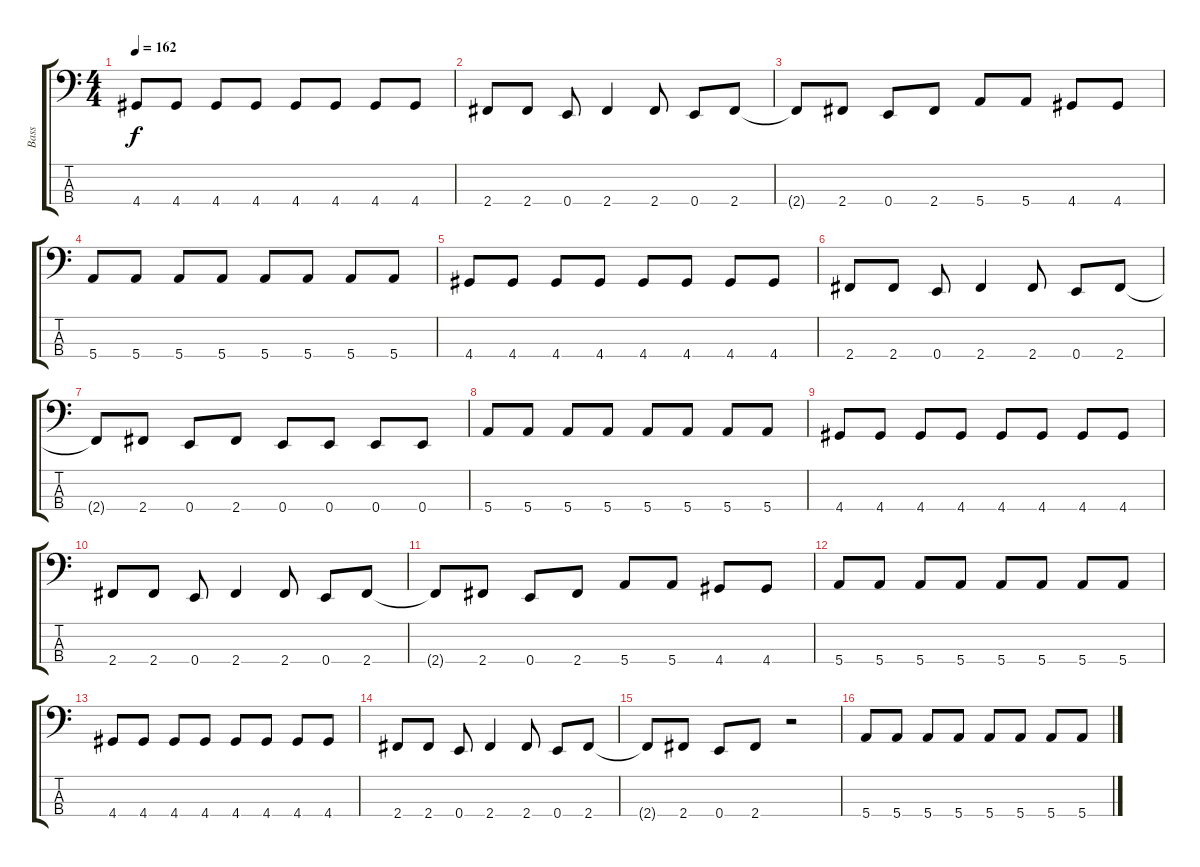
\track ("Bass" "Bass") {instrument electricbassfinger}
\staff {score tabs}
\tuning (G2 D2 A1 E1) {hide}
\ts (4 4)
\tempo 162
\clef f4
\ks c
4.4.8{dy f} 4.4.8 4.4.8 4.4.8 4.4.8 4.4.8 4.4.8 4.4.8 |
2.4.8 2.4.8 0.4.8 2.4.4 2.4.8 0.4.8 2.4.8 |
2.4{t}.8 2.4.8 0.4.8 2.4.8 5.4.8 5.4.8 4.4.8 4.4.8 |
5.4.8 5.4.8 5.4.8 5.4.8 5.4.8 5.4.8 5.4.8 5.4.8 |
4.4.8 4.4.8 4.4.8 4.4.8 4.4.8 4.4.8 4.4.8 4.4.8 |
2.4.8 2.4.8 0.4.8 2.4.4 2.4.8 0.4.8 2.4.8 |
2.4{t}.8 2.4.8 0.4.8 2.4.8 0.4.8 0.4.8 0.4.8 0.4.8 |
5.4.8 5.4.8 5.4.8 5.4.8 5.4.8 5.4.8 5.4.8 5.4.8 |
4.4.8 4.4.8 4.4.8 4.4.8 4.4.8 4.4.8 4.4.8 4.4.8 |
2.4.8 2.4.8 0.4.8 2.4.4 2.4.8 0.4.8 2.4.8 |
2.4{t}.8 2.4.8 0.4.8 2.4.8 5.4.8 5.4.8 4.4.8 4.4.8 |
5.4.8 5.4.8 5.4.8 5.4.8 5.4.8 5.4.8 5.4.8 5.4.8 |
4.4.8 4.4.8 4.4.8 4.4.8 4.4.8 4.4.8 4.4.8 4.4.8 |
2.4.8 2.4.8 0.4.8 2.4.4 2.4.8 0.4.8 2.4.8 |
2.4{t}.8 2.4.8 0.4.8 2.4.8 r.2 |
5.4.8 5.4.8 5.4.8 5.4.8 5.4.8 5.4.8 5.4.8 5.4.8
